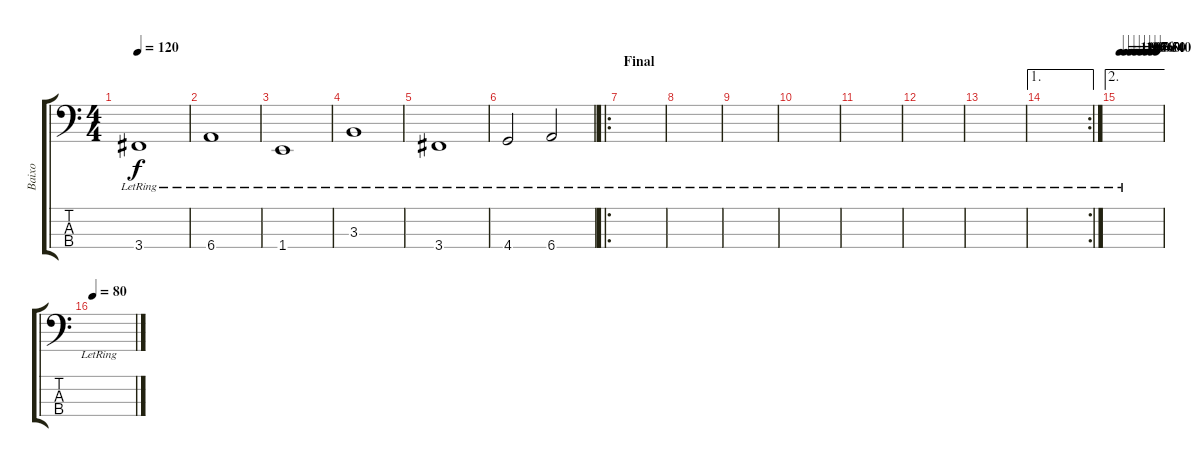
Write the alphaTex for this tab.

\track ("Baixo" "Baixo") {instrument electricbassfinger}
\staff {score tabs}
\tuning (Gb2 Db2 Ab1 Eb1) {hide}
\ts (4 4)
\tempo 120
\clef f4
\ks c
3.4{lr}.1{dy f} |
6.4{lr}.1 |
1.4{lr}.1 |
3.3{lr}.1 |
3.4{lr}.1 |
4.4{lr}.2 6.4{lr}.2 |
\ro
\section ("" "Final")
|
|
|
|
|
|
|
\ae 1
\rc 2
|
\ae 2
\tempo 110
\tempo (100 0.125)
\tempo (90 0.25)
\tempo (80 0.375)
\tempo (70 0.5)
\tempo (60 0.625)
\tempo (50 0.75)
\tempo (40 0.875)
|
\tempo 80
